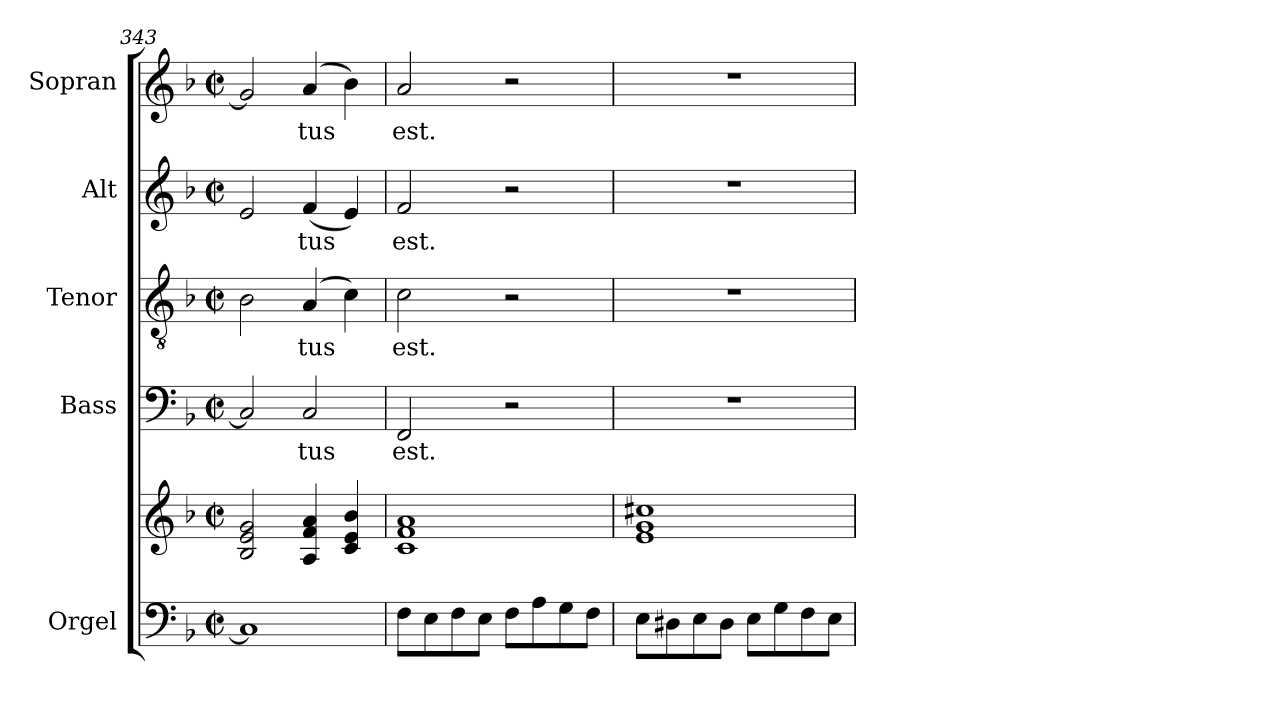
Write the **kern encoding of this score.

**kern	**kern	**kern	**text	**kern	**text	**kern	**text	**kern	**text
*part5	*part5	*part4	*part4	*part3	*part3	*part2	*part2	*part1	*part1
*staff6	*staff5	*staff4	*staff4	*staff3	*staff3	*staff2	*staff2	*staff1	*staff1
*I"Orgel	*	*I"Bass	*	*I"Tenor	*	*I"Alt	*	*I"Sopran	*
*I'Org.	*	*I'B.	*	*I'T.	*	*I'A.	*	*I'S.	*
!!LO:LB:g=z
*clefF4	*clefG2	*clefF4	*	*clefGv2	*	*clefG2	*	*clefG2	*
*k[b-]	*k[b-]	*k[b-]	*	*k[b-]	*	*k[b-]	*	*k[b-]	*
*F:	*F:	*F:	*	*F:	*	*F:	*	*F:	*
*M2/2	*M2/2	*M2/2	*	*M2/2	*	*M2/2	*	*M2/2	*
*met(c|)	*met(c|)	*met(c|)	*	*met(c|)	*	*met(c|)	*	*met(c|)	*
=343	=343	=343	=343	=343	=343	=343	=343	=343	=343
1C]	2B-/ 2e/ 2g/	2C/]	.	2B-\	.	2e/	.	2g/]	.
!	!	!	!LO:LY:b	!	!LO:LY:b	!	!LO:LY:b	!	!LO:LY:b
.	4A/ 4f/ 4a/	2C/	-tus	(4A/	-tus	(<4f/	-tus	(4a/	-tus
.	4c/ 4e/ 4b-/	.	.	4c\)	.	4e/)	.	4b-\)	.
=344	=344	=344	=344	=344	=344	=344	=344	=344	=344
!	!	!	!LO:LY:b	!	!LO:LY:b	!	!LO:LY:b	!	!LO:LY:b
8F\L	1c 1f 1a	2FF/	est.	2c\	est.	2f/	est.	2a/	est.
8E\	.	.	.	.	.	.	.	.	.
8F\	.	.	.	.	.	.	.	.	.
8E\J	.	.	.	.	.	.	.	.	.
8F\L	.	2r	.	2r	.	2r	.	2r	.
8A\	.	.	.	.	.	.	.	.	.
8G\	.	.	.	.	.	.	.	.	.
8F\J	.	.	.	.	.	.	.	.	.
=345	=345	=345	=345	=345	=345	=345	=345	=345	=345
8E\L	1e 1g 1cc#X	1r	.	1r	.	1r	.	1r	.
8D#X\	.	.	.	.	.	.	.	.	.
8E\	.	.	.	.	.	.	.	.	.
8D#\J	.	.	.	.	.	.	.	.	.
8E\L	.	.	.	.	.	.	.	.	.
8G\	.	.	.	.	.	.	.	.	.
8F\	.	.	.	.	.	.	.	.	.
8E\J	.	.	.	.	.	.	.	.	.
=	=	=	=	=	=	=	=	=	=
*-	*-	*-	*-	*-	*-	*-	*-	*-	*-
